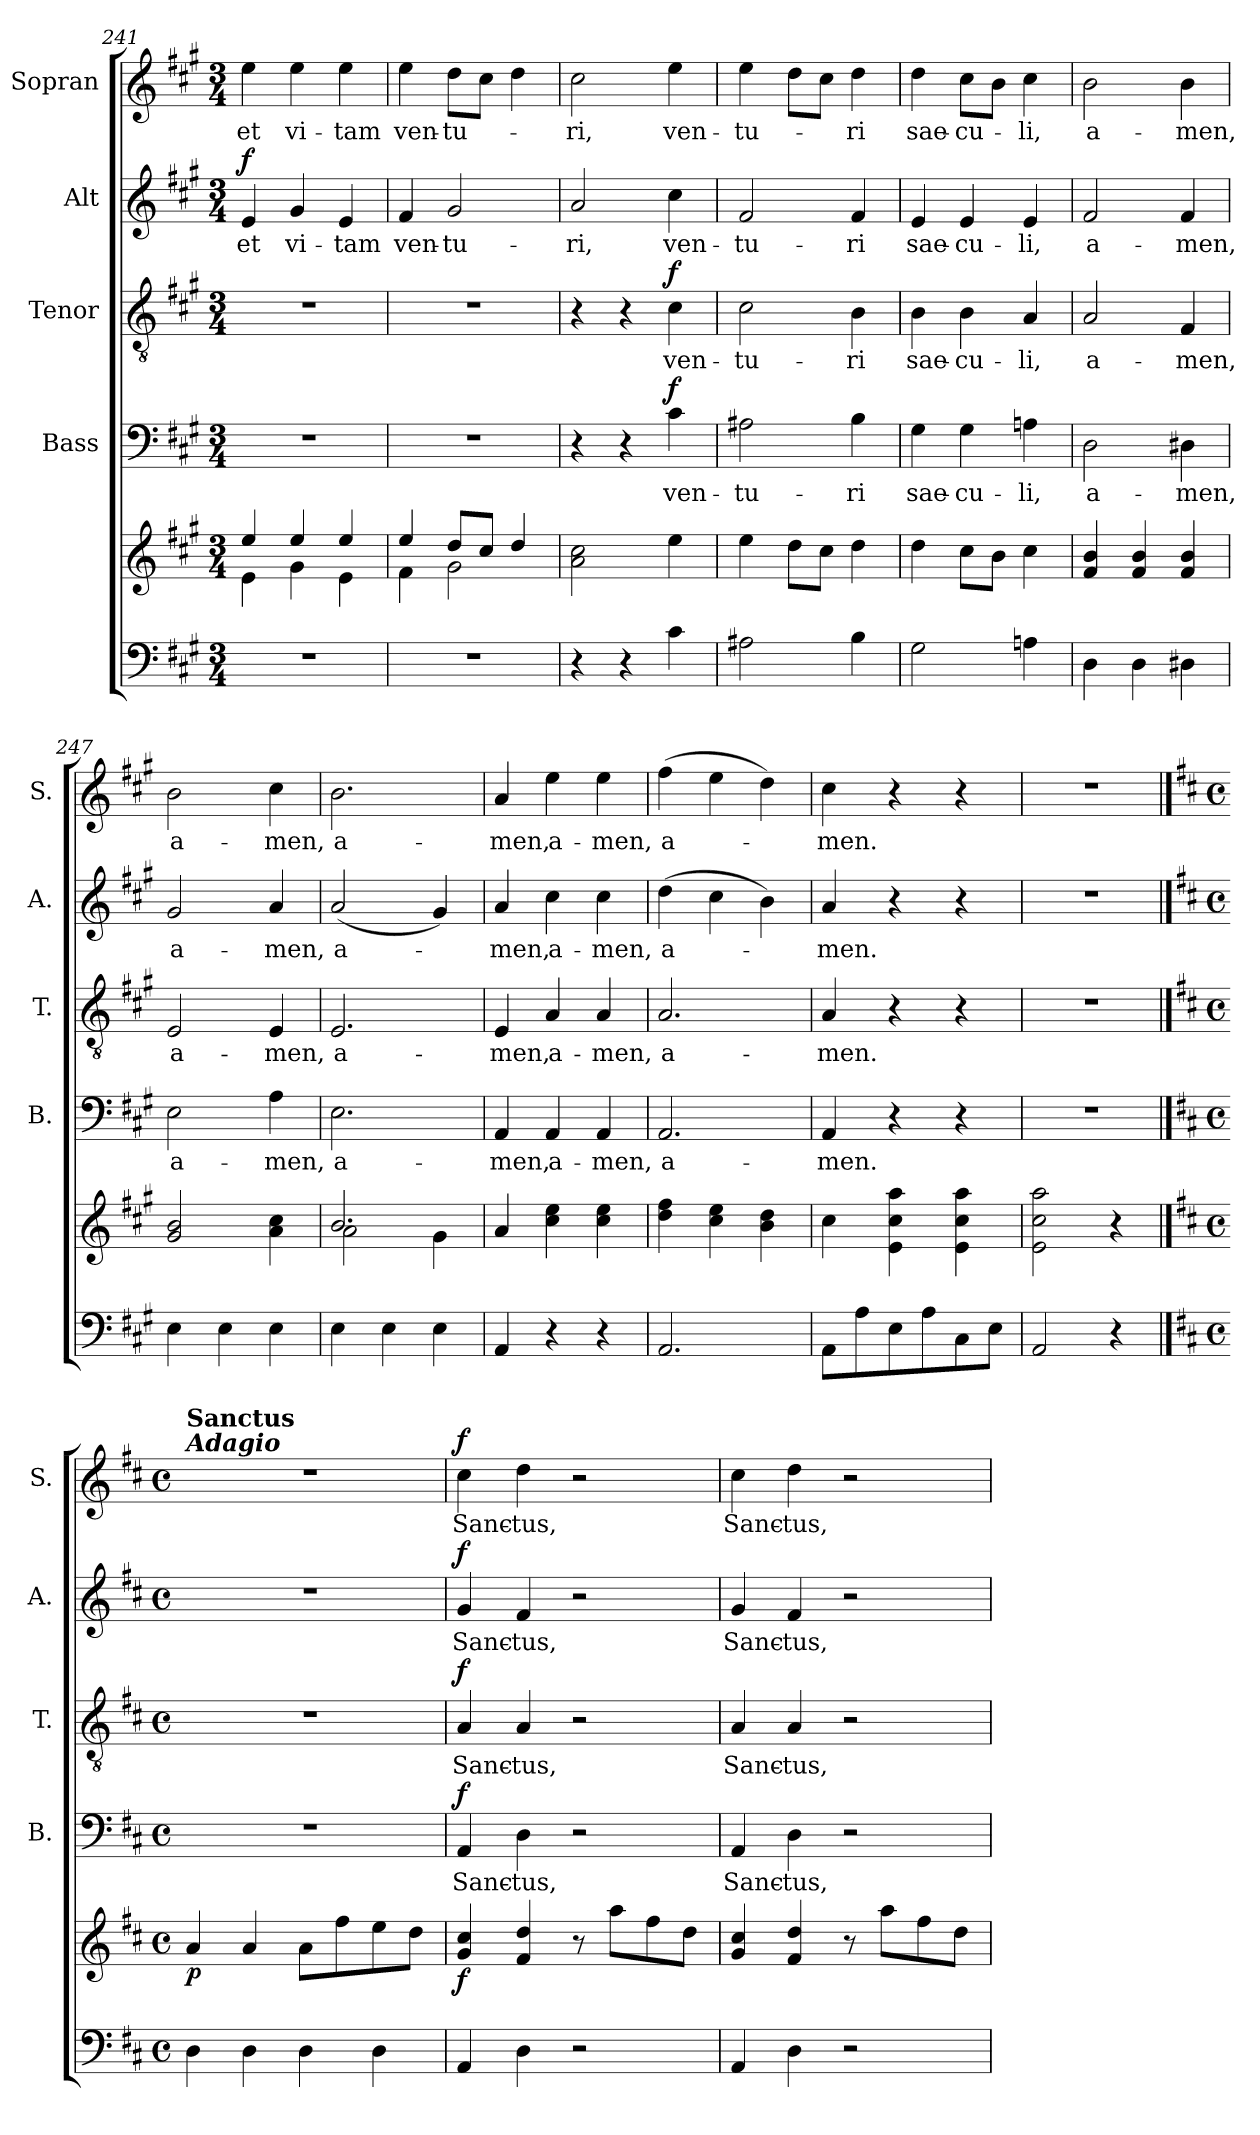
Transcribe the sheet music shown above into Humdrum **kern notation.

**kern	**kern	**dynam	**kern	**text	**dynam	**kern	**text	**dynam	**kern	**text	**dynam	**kern	**text	**dynam
*part5	*part5	*part5	*part4	*part4	*part4	*part3	*part3	*part3	*part2	*part2	*part2	*part1	*part1	*part1
*staff6	*staff5	*staff5/6	*staff4	*staff4	*staff4	*staff3	*staff3	*staff3	*staff2	*staff2	*staff2	*staff1	*staff1	*staff1
*	*	*	*I"Bass	*	*	*I"Tenor	*	*	*I"Alt	*	*	*I"Sopran	*	*
*	*	*	*I'B.	*	*	*I'T.	*	*	*I'A.	*	*	*I'S.	*	*
*clefF4	*clefG2	*	*clefF4	*	*	*clefGv2	*	*	*clefG2	*	*	*clefG2	*	*
*k[f#c#g#]	*k[f#c#g#]	*	*k[f#c#g#]	*	*	*k[f#c#g#]	*	*	*k[f#c#g#]	*	*	*k[f#c#g#]	*	*
*A:	*A:	*	*A:	*	*	*A:	*	*	*A:	*	*	*A:	*	*
*M3/4	*M3/4	*	*M3/4	*	*	*M3/4	*	*	*M3/4	*	*	*M3/4	*	*
=241	=241	=241	=241	=241	=241	=241	=241	=241	=241	=241	=241	=241	=241	=241
*	*^	*	*	*	*	*	*	*	*	*	*	*	*	*
!	!	!	!	!	!	!	!	!	!	!	!LO:LY:b	!LO:DY:a	!	!LO:LY:b	!
2.r	4ee/	4e\	.	2.r	.	.	2.r	.	.	4e/	et	f	4ee\	et	.
!	!	!	!	!	!	!	!	!	!	!	!LO:LY:b	!	!	!LO:LY:b	!
.	4ee/	4g#\	.	.	.	.	.	.	.	4g#/	vi-	.	4ee\	vi-	.
!	!	!	!	!	!	!	!	!	!	!	!LO:LY:b	!	!	!LO:LY:b	!
.	4ee/	4e\	.	.	.	.	.	.	.	4e/	-tam	.	4ee\	-tam	.
=242	=242	=242	=242	=242	=242	=242	=242	=242	=242	=242	=242	=242	=242	=242	=242
!	!	!	!	!	!	!	!	!	!	!	!LO:LY:b	!	!	!LO:LY:b	!
2.r	4ee/	4f#\	.	2.r	.	.	2.r	.	.	4f#/	ven-	.	4ee\	ven-	.
!	!	!	!	!	!	!	!	!	!	!	!LO:LY:b	!	!	!LO:LY:b	!
.	8dd/L	2g#\	.	.	.	.	.	.	.	2g#/	-tu-	.	8dd\L	-tu-	.
.	8cc#/J	.	.	.	.	.	.	.	.	.	.	.	8cc#\J	.	.
.	4dd/	.	.	.	.	.	.	.	.	.	.	.	4dd\	.	.
*	*v	*v	*	*	*	*	*	*	*	*	*	*	*	*	*
=243	=243	=243	=243	=243	=243	=243	=243	=243	=243	=243	=243	=243	=243	=243
!	!	!	!	!	!	!	!	!	!	!LO:LY:b	!	!	!LO:LY:b	!
4r	2a\ 2cc#\	.	4r	.	.	4r	.	.	2a/	-ri,	.	2cc#\	-ri,	.
4r	.	.	4r	.	.	4r	.	.	.	.	.	.	.	.
!	!	!	!	!LO:LY:b	!LO:DY:a	!	!LO:LY:b	!LO:DY:a	!	!LO:LY:b	!	!	!LO:LY:b	!
4c#\	4ee\	.	4c#\	ven-	f	4c#\	ven-	f	4cc#\	ven-	.	4ee\	ven-	.
=244	=244	=244	=244	=244	=244	=244	=244	=244	=244	=244	=244	=244	=244	=244
!	!	!	!	!LO:LY:b	!	!	!LO:LY:b	!	!	!LO:LY:b	!	!	!LO:LY:b	!
2A#X\	4ee\	.	2A#X\	-tu-	.	2c#\	-tu-	.	2f#/	-tu-	.	4ee\	-tu-	.
.	8dd\L	.	.	.	.	.	.	.	.	.	.	8dd\L	.	.
.	8cc#\J	.	.	.	.	.	.	.	.	.	.	8cc#\J	.	.
!	!	!	!	!LO:LY:b	!	!	!LO:LY:b	!	!	!LO:LY:b	!	!	!LO:LY:b	!
4B\	4dd\	.	4B\	-ri	.	4B\	-ri	.	4f#/	-ri	.	4dd\	-ri	.
=245	=245	=245	=245	=245	=245	=245	=245	=245	=245	=245	=245	=245	=245	=245
!	!	!	!	!LO:LY:b	!	!	!LO:LY:b	!	!	!LO:LY:b	!	!	!LO:LY:b	!
2G#\	4dd\	.	4G#\	sae-	.	4B\	sae-	.	4e/	sae-	.	4dd\	sae-	.
!	!	!	!	!LO:LY:b	!	!	!LO:LY:b	!	!	!LO:LY:b	!	!	!LO:LY:b	!
.	8cc#\L	.	4G#\	-cu-	.	4B\	-cu-	.	4e/	-cu-	.	8cc#\L	-cu-	.
.	8b\J	.	.	.	.	.	.	.	.	.	.	8b\J	.	.
!	!	!	!	!LO:LY:b	!	!	!LO:LY:b	!	!	!LO:LY:b	!	!	!LO:LY:b	!
4An\	4cc#\	.	4An\	-li,	.	4A/	-li,	.	4e/	-li,	.	4cc#\	-li,	.
!!LO:LB:g=z
=246	=246	=246	=246	=246	=246	=246	=246	=246	=246	=246	=246	=246	=246	=246
!	!	!	!	!LO:LY:b	!	!	!LO:LY:b	!	!	!LO:LY:b	!	!	!LO:LY:b	!
4D\	4f#/ 4b/	.	2D\	a-	.	2A/	a-	.	2f#/	a-	.	2b\	a-	.
4D\	4f#/ 4b/	.	.	.	.	.	.	.	.	.	.	.	.	.
!	!	!	!	!LO:LY:b	!	!	!LO:LY:b	!	!	!LO:LY:b	!	!	!LO:LY:b	!
4D#X\	4f#/ 4b/	.	4D#X\	-men,	.	4F#/	-men,	.	4f#/	-men,	.	4b\	-men,	.
=247	=247	=247	=247	=247	=247	=247	=247	=247	=247	=247	=247	=247	=247	=247
!	!	!	!	!LO:LY:b	!	!	!LO:LY:b	!	!	!LO:LY:b	!	!	!LO:LY:b	!
4E\	2g#/ 2b/	.	2E\	a-	.	2E/	a-	.	2g#/	a-	.	2b\	a-	.
4E\	.	.	.	.	.	.	.	.	.	.	.	.	.	.
!	!	!	!	!LO:LY:b	!	!	!LO:LY:b	!	!	!LO:LY:b	!	!	!LO:LY:b	!
4E\	4a\ 4cc#\	.	4A\	-men,	.	4E/	-men,	.	4a/	-men,	.	4cc#\	-men,	.
=248	=248	=248	=248	=248	=248	=248	=248	=248	=248	=248	=248	=248	=248	=248
*	*^	*	*	*	*	*	*	*	*	*	*	*	*	*
!	!	!	!	!	!LO:LY:b	!	!	!LO:LY:b	!	!	!LO:LY:b	!	!	!LO:LY:b	!
4E\	2.b/	2a\	.	2.E\	a-	.	2.E/	a-	.	(<2a/	a-	.	2.b\	a-	.
4E\	.	.	.	.	.	.	.	.	.	.	.	.	.	.	.
4E\	.	4g#\	.	.	.	.	.	.	.	4g#/)	.	.	.	.	.
=249	=249	=249	=249	=249	=249	=249	=249	=249	=249	=249	=249	=249	=249	=249	=249
!	!	!	!	!	!LO:LY:b	!	!	!LO:LY:b	!	!	!LO:LY:b	!	!	!LO:LY:b	!
*	*v	*v	*	*	*	*	*	*	*	*	*	*	*	*	*
4AA/	4a/	.	4AA/	-men,	.	4E/	-men,	.	4a/	-men,	.	4a/	-men,	.
!	!	!	!	!LO:LY:b	!	!	!LO:LY:b	!	!	!LO:LY:b	!	!	!LO:LY:b	!
4r	4cc#\ 4ee\	.	4AA/	a-	.	4A/	a-	.	4cc#\	a-	.	4ee\	a-	.
!	!	!	!	!LO:LY:b	!	!	!LO:LY:b	!	!	!LO:LY:b	!	!	!LO:LY:b	!
4r	4cc#\ 4ee\	.	4AA/	-men,	.	4A/	-men,	.	4cc#\	-men,	.	4ee\	-men,	.
=250	=250	=250	=250	=250	=250	=250	=250	=250	=250	=250	=250	=250	=250	=250
!	!	!	!	!LO:LY:b	!	!	!LO:LY:b	!	!	!LO:LY:b	!	!	!LO:LY:b	!
2.AA/	4dd\ 4ff#\	.	2.AA/	a-	.	2.A/	a-	.	(>4dd\	a-	.	(>4ff#\	a-	.
.	4cc#\ 4ee\	.	.	.	.	.	.	.	4cc#\	.	.	4ee\	.	.
.	4b\ 4dd\	.	.	.	.	.	.	.	4b\)	.	.	4dd\)	.	.
=251	=251	=251	=251	=251	=251	=251	=251	=251	=251	=251	=251	=251	=251	=251
!	!	!	!	!LO:LY:b	!	!	!LO:LY:b	!	!	!LO:LY:b	!	!	!LO:LY:b	!
8AA\L	4cc#\	.	4AA/	-men.	.	4A/	-men.	.	4a/	-men.	.	4cc#\	-men.	.
8A\	.	.	.	.	.	.	.	.	.	.	.	.	.	.
8E\	4e\ 4cc#\ 4aa\	.	4r	.	.	4r	.	.	4r	.	.	4r	.	.
8A\	.	.	.	.	.	.	.	.	.	.	.	.	.	.
8C#\	4e\ 4cc#\ 4aa\	.	4r	.	.	4r	.	.	4r	.	.	4r	.	.
8E\J	.	.	.	.	.	.	.	.	.	.	.	.	.	.
=252	=252	=252	=252	=252	=252	=252	=252	=252	=252	=252	=252	=252	=252	=252
2AA/	2e\ 2cc#\ 2aa\	.	2.r	.	.	2.r	.	.	2.r	.	.	2.r	.	.
4r	4r	.	.	.	.	.	.	.	.	.	.	.	.	.
!!LO:PB:g=z
==253	==253	==253	==253	==253	==253	==253	==253	==253	==253	==253	==253	==253	==253	==253
*k[f#c#]	*k[f#c#]	*	*k[f#c#]	*	*	*k[f#c#]	*	*	*k[f#c#]	*	*	*k[f#c#]	*	*
*D:	*D:	*	*D:	*	*	*D:	*	*	*D:	*	*	*D:	*	*
*M4/4	*M4/4	*	*M4/4	*	*	*M4/4	*	*	*M4/4	*	*	*M4/4	*	*
*met(c)	*met(c)	*	*met(c)	*	*	*met(c)	*	*	*met(c)	*	*	*met(c)	*	*
!	!	!	!	!	!	!	!	!	!	!	!	!LO:TX:a:Bi:t=Adagio	!	!
!	!	!	!	!	!	!	!	!	!	!	!	!LO:TX:a:B:t=Sanctus	!	!
!	!	!LO:DY:b	!	!	!	!	!	!	!	!	!	!	!	!
4D\	4a/	p	1r	.	.	1r	.	.	1r	.	.	1r	.	.
4D\	4a/	.	.	.	.	.	.	.	.	.	.	.	.	.
4D\	8a\L	.	.	.	.	.	.	.	.	.	.	.	.	.
.	8ff#\	.	.	.	.	.	.	.	.	.	.	.	.	.
4D\	8ee\	.	.	.	.	.	.	.	.	.	.	.	.	.
.	8dd\J	.	.	.	.	.	.	.	.	.	.	.	.	.
=254	=254	=254	=254	=254	=254	=254	=254	=254	=254	=254	=254	=254	=254	=254
!	!	!LO:DY:b	!	!LO:LY:b	!LO:DY:a	!	!LO:LY:b	!LO:DY:a	!	!LO:LY:b	!LO:DY:a	!	!LO:LY:b	!LO:DY:a
4AA/	4g/ 4cc#/	f	4AA/	Sanc-	f	4A/	Sanc-	f	4g/	Sanc-	f	4cc#\	Sanc-	f
!	!	!	!	!LO:LY:b	!	!	!LO:LY:b	!	!	!LO:LY:b	!	!	!LO:LY:b	!
4D\	4f#/ 4dd/	.	4D\	-tus,	.	4A/	-tus,	.	4f#/	-tus,	.	4dd\	-tus,	.
2r	8r	.	2r	.	.	2r	.	.	2r	.	.	2r	.	.
.	8aa\L	.	.	.	.	.	.	.	.	.	.	.	.	.
.	8ff#\	.	.	.	.	.	.	.	.	.	.	.	.	.
.	8dd\J	.	.	.	.	.	.	.	.	.	.	.	.	.
=255	=255	=255	=255	=255	=255	=255	=255	=255	=255	=255	=255	=255	=255	=255
!	!	!	!	!LO:LY:b	!	!	!LO:LY:b	!	!	!LO:LY:b	!	!	!LO:LY:b	!
4AA/	4g/ 4cc#/	.	4AA/	Sanc-	.	4A/	Sanc-	.	4g/	Sanc-	.	4cc#\	Sanc-	.
!	!	!	!	!LO:LY:b	!	!	!LO:LY:b	!	!	!LO:LY:b	!	!	!LO:LY:b	!
4D\	4f#/ 4dd/	.	4D\	-tus,	.	4A/	-tus,	.	4f#/	-tus,	.	4dd\	-tus,	.
2r	8r	.	2r	.	.	2r	.	.	2r	.	.	2r	.	.
.	8aa\L	.	.	.	.	.	.	.	.	.	.	.	.	.
.	8ff#\	.	.	.	.	.	.	.	.	.	.	.	.	.
.	8dd\J	.	.	.	.	.	.	.	.	.	.	.	.	.
=	=	=	=	=	=	=	=	=	=	=	=	=	=	=
*-	*-	*-	*-	*-	*-	*-	*-	*-	*-	*-	*-	*-	*-	*-
